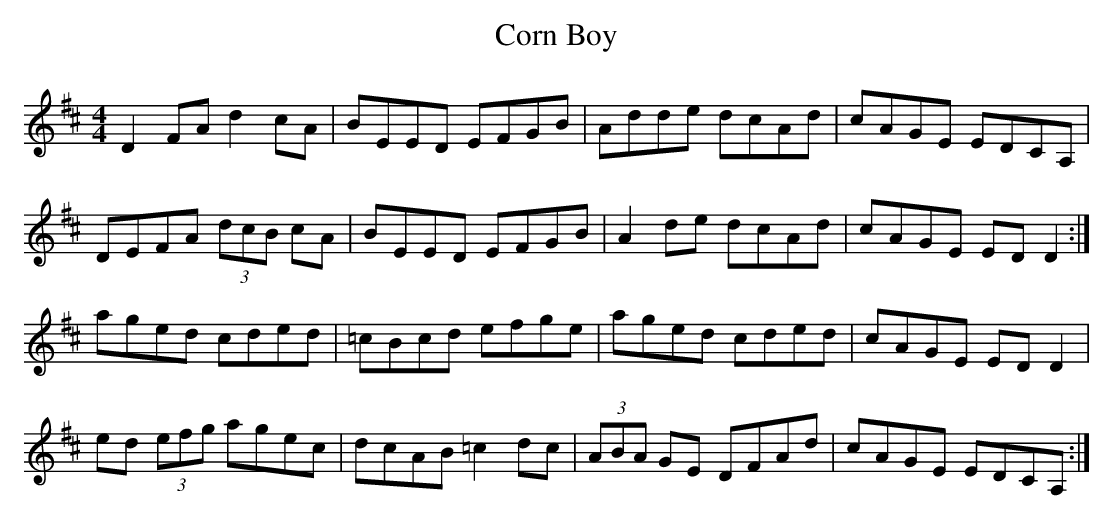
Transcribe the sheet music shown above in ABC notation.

X:1
T: Corn Boy
M: 4/4
L: 1/8
K: D
D2 FA d2 cA | BEED EFGB | Adde dcAd |cAGE EDCA, |
DEFA (3dcB cA | BEED EFGB | A2 de dcAd |cAGE ED D2 :|
aged cded | =cBcd efge | aged cded | cAGE ED D2 |
ed (3efg agec|dcAB =c2 dc|(3ABA GE DFAd|cAGE EDCA, :|
